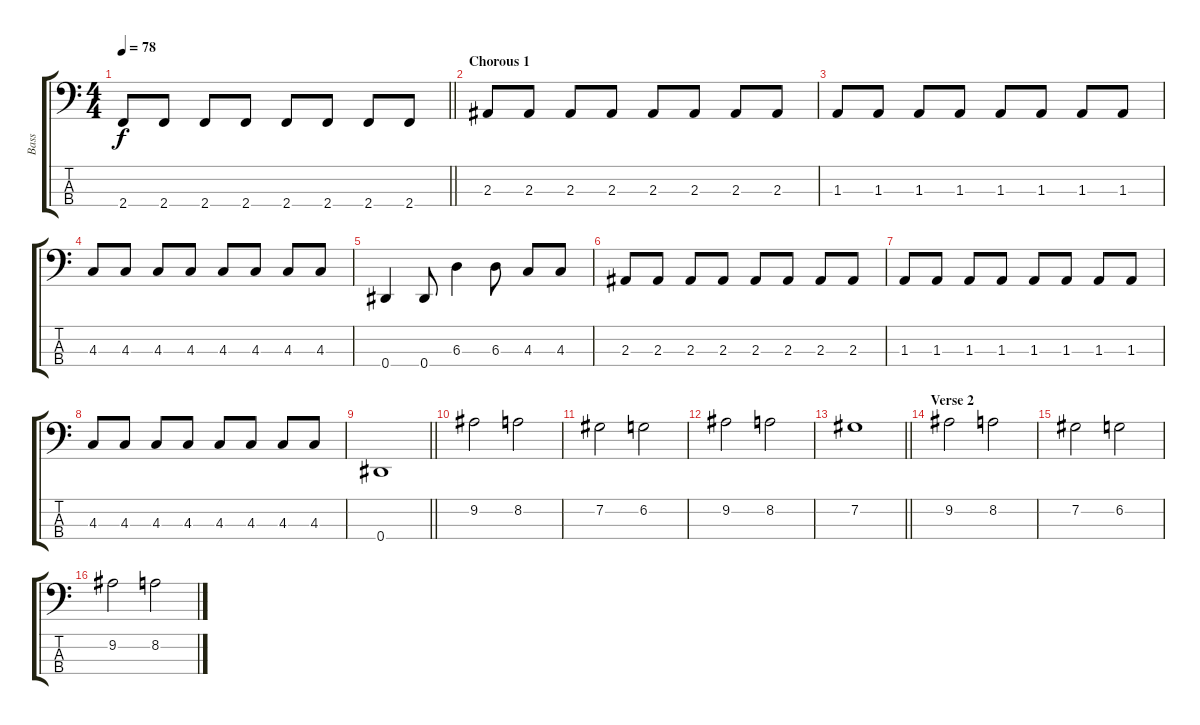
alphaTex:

\track ("Bass" "Bass") {instrument electricbassfinger}
\staff {score tabs}
\tuning (Gb2 Db2 Ab1 Eb1) {hide}
\ts (4 4)
\tempo 78
\clef f4
\barLineRight lightlight
\ks c
2.4.8{dy f} 2.4.8 2.4.8 2.4.8 2.4.8 2.4.8 2.4.8 2.4.8 |
\section ("" "Chorous 1")
2.3.8 2.3.8 2.3.8 2.3.8 2.3.8 2.3.8 2.3.8 2.3.8 |
1.3.8 1.3.8 1.3.8 1.3.8 1.3.8 1.3.8 1.3.8 1.3.8 |
4.3.8 4.3.8 4.3.8 4.3.8 4.3.8 4.3.8 4.3.8 4.3.8 |
0.4.4 0.4.8 6.3.4 6.3.8 4.3.8 4.3.8 |
2.3.8 2.3.8 2.3.8 2.3.8 2.3.8 2.3.8 2.3.8 2.3.8 |
1.3.8 1.3.8 1.3.8 1.3.8 1.3.8 1.3.8 1.3.8 1.3.8 |
4.3.8 4.3.8 4.3.8 4.3.8 4.3.8 4.3.8 4.3.8 4.3.8 |
\barLineRight lightlight
0.4.1 |
\section ("" "")
9.2.2 8.2.2 |
7.2.2 6.2.2 |
9.2.2 8.2.2 |
\barLineRight lightlight
7.2.1 |
\section ("" "Verse 2")
9.2.2 8.2.2 |
7.2.2 6.2.2 |
9.2.2 8.2.2
